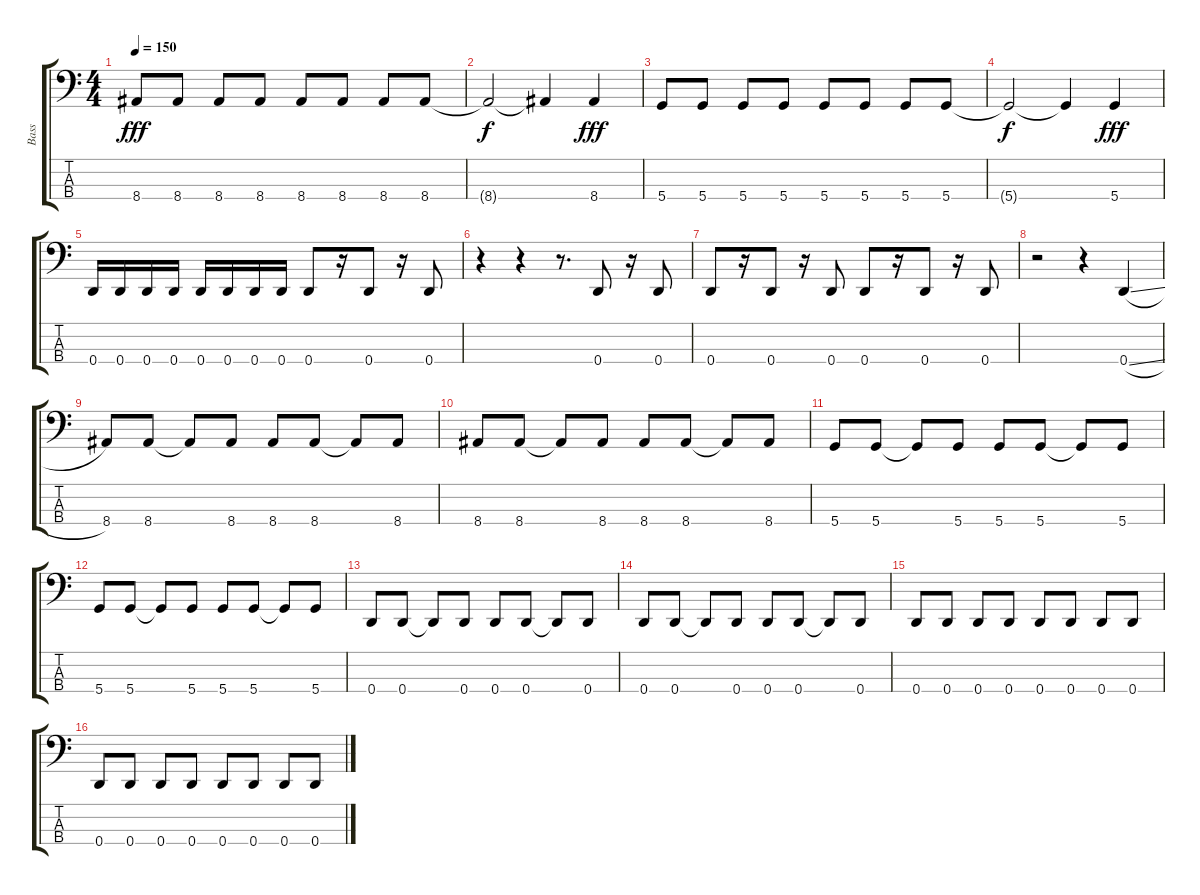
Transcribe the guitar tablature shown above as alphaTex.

\track ("Bass" "Bass") {instrument electricbasspick}
\staff {score tabs}
\tuning (G2 D2 A1 D1) {hide}
\ts (4 4)
\tempo 150
\clef f4
\ks c
8.4.8{dy fff} 8.4.8 8.4.8 8.4.8 8.4.8 8.4.8 8.4.8 8.4.8 |
8.4{t}.2{dy f} 8.4{t}.4 8.4.4{dy fff} |
5.4.8 5.4.8 5.4.8 5.4.8 5.4.8 5.4.8 5.4.8 5.4.8 |
5.4{t}.2{dy f} 5.4{t}.4 5.4.4{dy fff} |
0.4.16 0.4.16 0.4.16 0.4.16 0.4.16 0.4.16 0.4.16 0.4.16 0.4.8 r.16 0.4.8 r.16 0.4.8 |
r.4 r.4 r.8{d} 0.4.8 r.16 0.4.8 |
0.4.8 r.16 0.4.8 r.16 0.4.8 0.4.8 r.16 0.4.8 r.16 0.4.8 |
r.2 r.4 0.4{sl}.4 |
8.4.8 8.4.8 8.4{t}.8 8.4.8 8.4.8 8.4.8 8.4{t}.8 8.4.8 |
8.4.8 8.4.8 8.4{t}.8 8.4.8 8.4.8 8.4.8 8.4{t}.8 8.4.8 |
5.4.8 5.4.8 5.4{t}.8 5.4.8 5.4.8 5.4.8 5.4{t}.8 5.4.8 |
5.4.8 5.4.8 5.4{t}.8 5.4.8 5.4.8 5.4.8 5.4{t}.8 5.4.8 |
0.4.8 0.4.8 0.4{t}.8 0.4.8 0.4.8 0.4.8 0.4{t}.8 0.4.8 |
0.4.8 0.4.8 0.4{t}.8 0.4.8 0.4.8 0.4.8 0.4{t}.8 0.4.8 |
0.4.8 0.4.8 0.4.8 0.4.8 0.4.8 0.4.8 0.4.8 0.4.8 |
0.4.8 0.4.8 0.4.8 0.4.8 0.4.8 0.4.8 0.4.8 0.4.8
